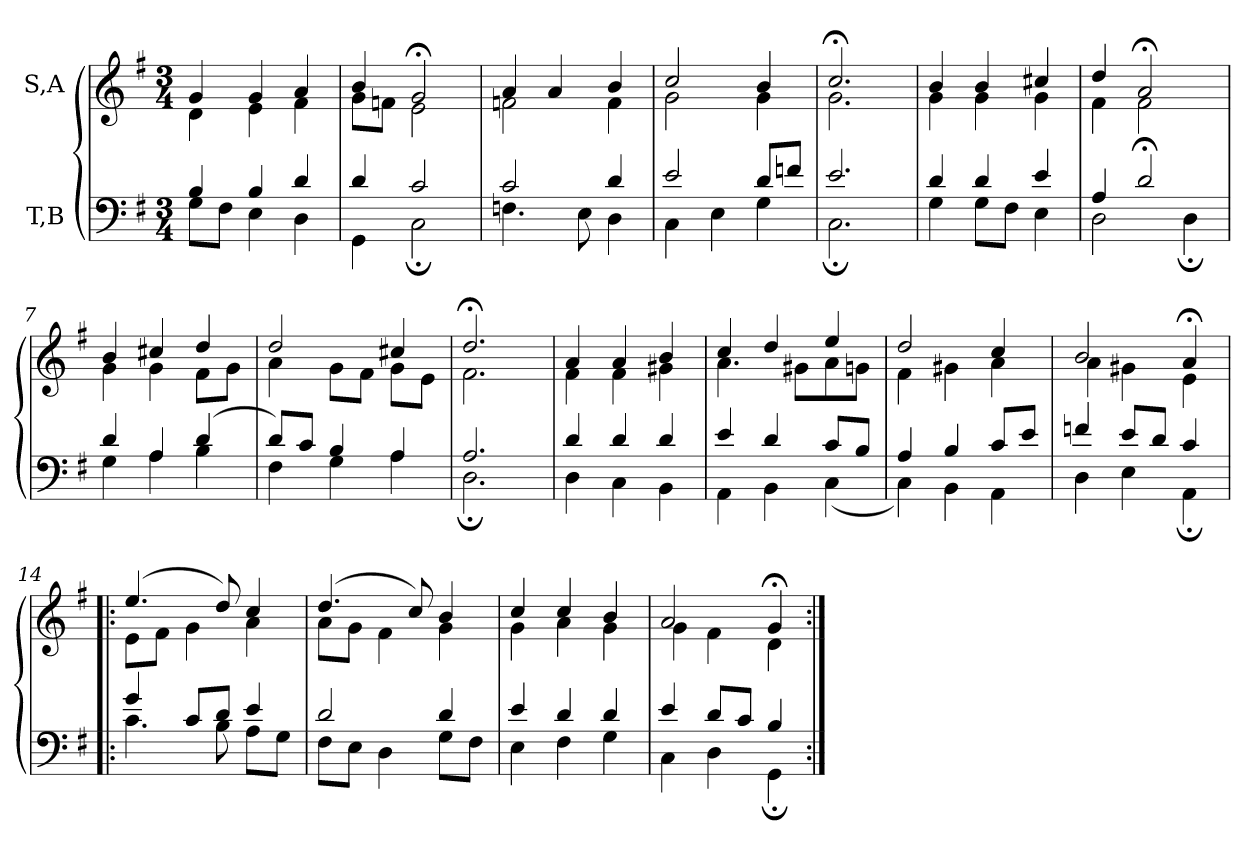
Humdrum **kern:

**kern	**kern
*part2	*part1
*staff2	*staff1
*I"T,B	*I"S,A
*clefF4	*clefG2
*k[f#]	*k[f#]
*M3/4	*M3/4
=	=
*^	*^
4B	8GL	4g	4d
.	8F#J	.	.
4B	4E	4g	4e
4d	4D	4a	4f#
=1	=1	=1	=1
4d	4GG	4b	8gL
.	.	.	8fnJ
2c	2C;	2g;<	2e
=2	=2	=2	=2
2c	4.Fn	4a	2fn
.	.	4a	.
.	8E	.	.
4d	4D	4b	4f
=3	=3	=3	=3
2e	4C	2cc	2g
.	4E	.	.
8dL	4G	4b	4g
8fnJ	.	.	.
=4	=4	=4	=4
2.e	2.C;	2.cc;<	2.g
=5	=5	=5	=5
4d	4G	4b	4g
4d	8GL	4b	4g
.	8F#J	.	.
4e	4E	4cc#X	4g
=6	=6	=6	=6
4A	2D	4dd	4f#
2d;<	.	2a;<	2f#
.	4D;	.	.
=7	=7	=7	=7
4d	4G	4b	4g
4A	4A	4cc#X	4g
(>4d	4B	4dd	8f#L
.	.	.	8gJ
=8	=8	=8	=8
8dL)	4F#	2dd	4a
8cJ	.	.	.
4B	4G	.	8gL
.	.	.	8f#J
4A	4A	4cc#X	8gL
.	.	.	8eJ
=9	=9	=9	=9
2.A	2.D;	2.dd;<	2.f#
=10	=10	=10	=10
4d	4D	4a	4f#
4d	4C	4a	4f#
4d	4BB	4b	4g#X
=11	=11	=11	=11
4e	4AA	4cc	4.a
4d	4BB	4dd	.
.	.	.	8g#XL
8cL	(<4C	4ee	8a
8BJ	.	.	8gnJ
=12	=12	=12	=12
4A	4C)	2dd	4f#
4B	4BB	.	4g#X
8cL	4AA	4cc	4a
8eJ	.	.	.
=13	=13	=13	=13
4fn	4D	2b	4a
8eL	4E	.	4g#X
8dJ	.	.	.
4c	4AA;	4a;<	4e
=14!|:	=14!|:	=14!|:	=14!|:
4g	4.c	(>4.ee	8eL
.	.	.	8f#J
8cL	.	.	4g
8dJ	8B	8dd)	.
4e	8AL	4cc	4a
.	8GJ	.	.
=15	=15	=15	=15
2d	8F#L	(>4.dd	8aL
.	8EJ	.	8gJ
.	4D	.	4f#
.	.	8cc)	.
4d	8GL	4b	4g
.	8F#J	.	.
=16	=16	=16	=16
4e	4E	4cc	4g
4d	4F#	4cc	4a
4d	4G	4b	4g
=17	=17	=17	=17
4e	4C	2a	4g
8dL	4D	.	4f#
8cJ	.	.	.
4B	4GG;	4g;<	4d
*v	*v	*	*
*	*v	*v
=:|!	=:|!
*-	*-
